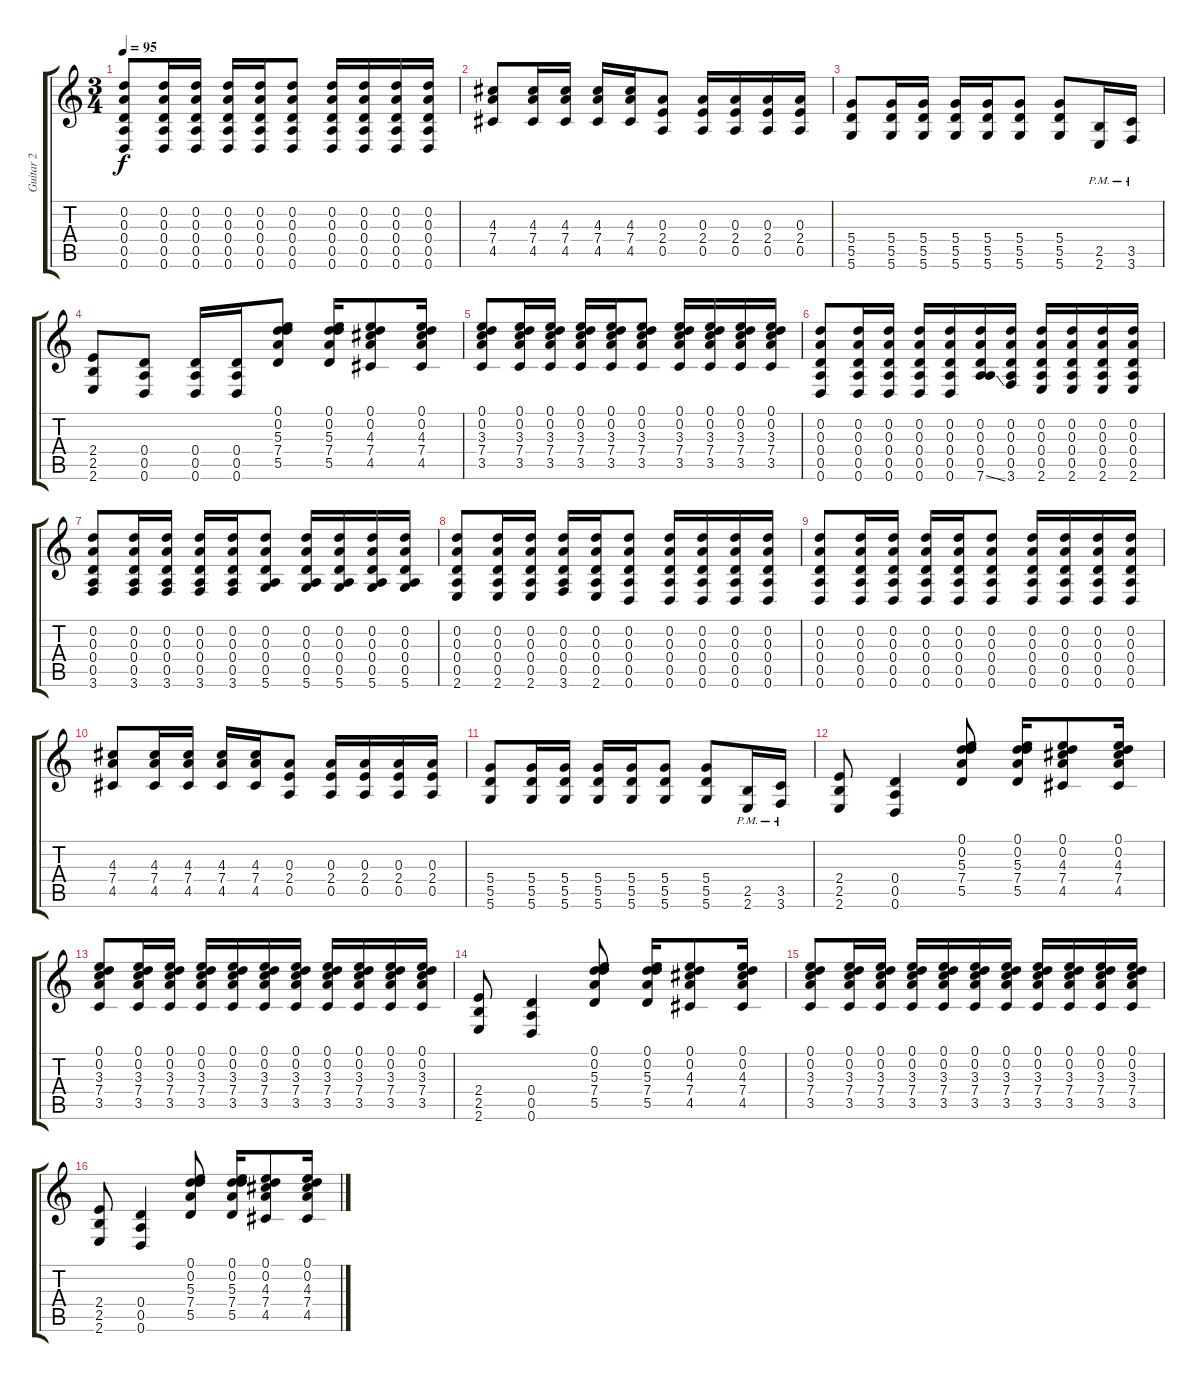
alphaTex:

\track ("Guitar 2" "Guitar 2") {instrument distortionguitar}
\staff {score tabs}
\tuning (E4 D4 A3 D3 A2 D2) {hide}
\ts (3 4)
\tempo 95
\clef g2
\ks c
(0.2 0.3 0.4 0.5 0.6).8{dy f} (0.2 0.3 0.4 0.5 0.6).16 (0.2 0.3 0.4 0.5 0.6).16 (0.2 0.3 0.4 0.5 0.6).16 (0.2 0.3 0.4 0.5 0.6).16 (0.2 0.3 0.4 0.5 0.6).8 (0.2 0.3 0.4 0.5 0.6).16 (0.2 0.3 0.4 0.5 0.6).16 (0.2 0.3 0.4 0.5 0.6).16 (0.2 0.3 0.4 0.5 0.6).16 |
(4.3 7.4 4.5).8 (4.3 7.4 4.5).16 (4.3 7.4 4.5).16 (4.3 7.4 4.5).16 (4.3 7.4 4.5).16 (0.3 2.4 0.5).8 (0.3 2.4 0.5).16 (0.3 2.4 0.5).16 (0.3 2.4 0.5).16 (0.3 2.4 0.5).16 |
(5.4 5.5 5.6).8 (5.4 5.5 5.6).16 (5.4 5.5 5.6).16 (5.4 5.5 5.6).16 (5.4 5.5 5.6).16 (5.4 5.5 5.6).8 (5.4 5.5 5.6).8 (2.5{pm} 2.6{pm}).16 (3.5{pm} 3.6{pm}).16 |
(2.4 2.5 2.6).8 (0.4 0.5 0.6).8 (0.4 0.5 0.6).16 (0.4 0.5 0.6).16 (0.1 0.2 5.3 7.4 5.5).8 (0.1 0.2 5.3 7.4 5.5).16 (0.1 0.2 4.3 7.4 4.5).8 (0.1 0.2 4.3 7.4 4.5).16 |
(0.1 0.2 3.3 7.4 3.5).8 (0.1 0.2 3.3 7.4 3.5).16 (0.1 0.2 3.3 7.4 3.5).16 (0.1 0.2 3.3 7.4 3.5).16 (0.1 0.2 3.3 7.4 3.5).16 (0.1 0.2 3.3 7.4 3.5).8 (0.1 0.2 3.3 7.4 3.5).16 (0.1 0.2 3.3 7.4 3.5).16 (0.1 0.2 3.3 7.4 3.5).16 (0.1 0.2 3.3 7.4 3.5).16 |
(0.2 0.3 0.4 0.5 0.6).8 (0.2 0.3 0.4 0.5 0.6).16 (0.2 0.3 0.4 0.5 0.6).16 (0.2 0.3 0.4 0.5 0.6).16 (0.2 0.3 0.4 0.5 0.6).16 (0.2 0.3 0.4 0.5 7.6{ss}).16 (0.2 0.3 0.4 0.5 3.6).16 (0.2 0.3 0.4 0.5 2.6).16 (0.2 0.3 0.4 0.5 2.6).16 (0.2 0.3 0.4 0.5 2.6).16 (0.2 0.3 0.4 0.5 2.6).16 |
(0.2 0.3 0.4 0.5 3.6).8 (0.2 0.3 0.4 0.5 3.6).16 (0.2 0.3 0.4 0.5 3.6).16 (0.2 0.3 0.4 0.5 3.6).16 (0.2 0.3 0.4 0.5 3.6).16 (0.2 0.3 0.4 0.5 5.6).8 (0.2 0.3 0.4 0.5 5.6).16 (0.2 0.3 0.4 0.5 5.6).16 (0.2 0.3 0.4 0.5 5.6).16 (0.2 0.3 0.4 0.5 5.6).16 |
(0.2 0.3 0.4 0.5 2.6).8 (0.2 0.3 0.4 0.5 2.6).16 (0.2 0.3 0.4 0.5 2.6).16 (0.2 0.3 0.4 0.5 3.6).16 (0.2 0.3 0.4 0.5 2.6).16 (0.2 0.3 0.4 0.5 0.6).8 (0.2 0.3 0.4 0.5 0.6).16 (0.2 0.3 0.4 0.5 0.6).16 (0.2 0.3 0.4 0.5 0.6).16 (0.2 0.3 0.4 0.5 0.6).16 |
(0.2 0.3 0.4 0.5 0.6).8 (0.2 0.3 0.4 0.5 0.6).16 (0.2 0.3 0.4 0.5 0.6).16 (0.2 0.3 0.4 0.5 0.6).16 (0.2 0.3 0.4 0.5 0.6).16 (0.2 0.3 0.4 0.5 0.6).8 (0.2 0.3 0.4 0.5 0.6).16 (0.2 0.3 0.4 0.5 0.6).16 (0.2 0.3 0.4 0.5 0.6).16 (0.2 0.3 0.4 0.5 0.6).16 |
(4.3 7.4 4.5).8 (4.3 7.4 4.5).16 (4.3 7.4 4.5).16 (4.3 7.4 4.5).16 (4.3 7.4 4.5).16 (0.3 2.4 0.5).8 (0.3 2.4 0.5).16 (0.3 2.4 0.5).16 (0.3 2.4 0.5).16 (0.3 2.4 0.5).16 |
(5.4 5.5 5.6).8 (5.4 5.5 5.6).16 (5.4 5.5 5.6).16 (5.4 5.5 5.6).16 (5.4 5.5 5.6).16 (5.4 5.5 5.6).8 (5.4 5.5 5.6).8 (2.5{pm} 2.6{pm}).16 (3.5{pm} 3.6{pm}).16 |
(2.4 2.5 2.6).8 (0.4 0.5 0.6).4 (0.1 0.2 5.3 7.4 5.5).8 (0.1 0.2 5.3 7.4 5.5).16 (0.1 0.2 4.3 7.4 4.5).8 (0.1 0.2 4.3 7.4 4.5).16 |
(0.1 0.2 3.3 7.4 3.5).8 (0.1 0.2 3.3 7.4 3.5).16 (0.1 0.2 3.3 7.4 3.5).16 (0.1 0.2 3.3 7.4 3.5).16 (0.1 0.2 3.3 7.4 3.5).16 (0.1 0.2 3.3 7.4 3.5).16 (0.1 0.2 3.3 7.4 3.5).16 (0.1 0.2 3.3 7.4 3.5).16 (0.1 0.2 3.3 7.4 3.5).16 (0.1 0.2 3.3 7.4 3.5).16 (0.1 0.2 3.3 7.4 3.5).16 |
(2.4 2.5 2.6).8 (0.4 0.5 0.6).4 (0.1 0.2 5.3 7.4 5.5).8 (0.1 0.2 5.3 7.4 5.5).16 (0.1 0.2 4.3 7.4 4.5).8 (0.1 0.2 4.3 7.4 4.5).16 |
(0.1 0.2 3.3 7.4 3.5).8 (0.1 0.2 3.3 7.4 3.5).16 (0.1 0.2 3.3 7.4 3.5).16 (0.1 0.2 3.3 7.4 3.5).16 (0.1 0.2 3.3 7.4 3.5).16 (0.1 0.2 3.3 7.4 3.5).16 (0.1 0.2 3.3 7.4 3.5).16 (0.1 0.2 3.3 7.4 3.5).16 (0.1 0.2 3.3 7.4 3.5).16 (0.1 0.2 3.3 7.4 3.5).16 (0.1 0.2 3.3 7.4 3.5).16 |
(2.4 2.5 2.6).8 (0.4 0.5 0.6).4 (0.1 0.2 5.3 7.4 5.5).8 (0.1 0.2 5.3 7.4 5.5).16 (0.1 0.2 4.3 7.4 4.5).8 (0.1 0.2 4.3 7.4 4.5).16
